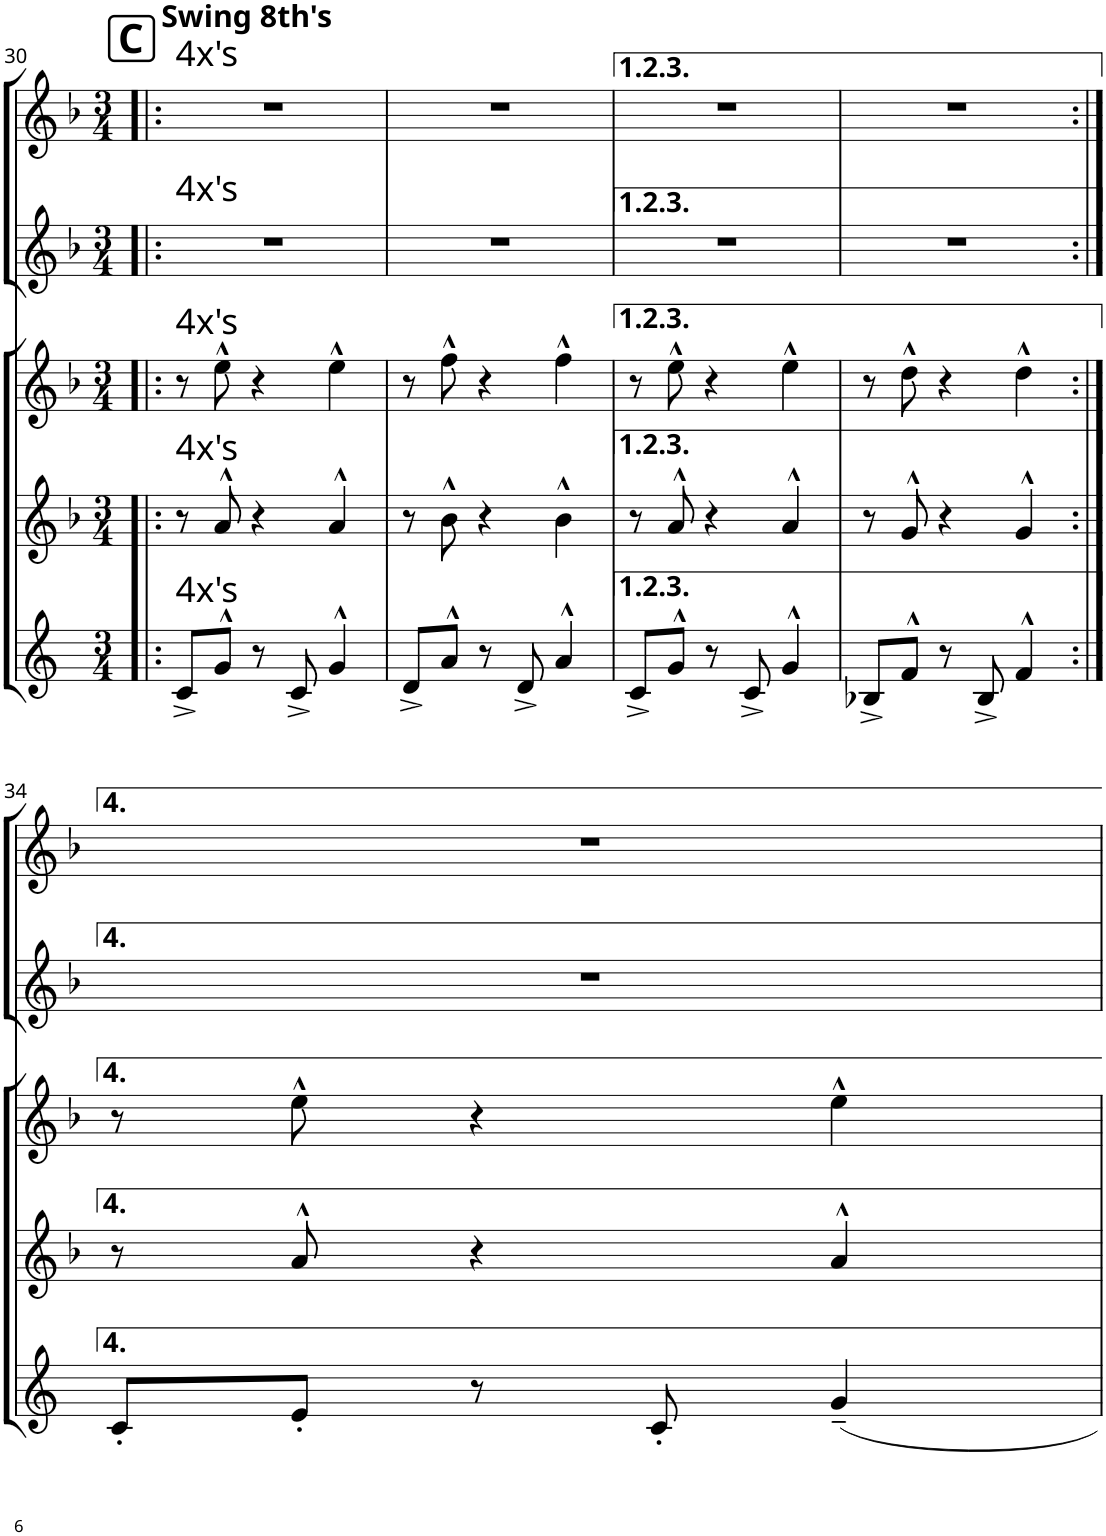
**kern	**kern	**kern	**kern	**kern
*part5	*part4	*part3	*part2	*part1
*staff5	*staff4	*staff3	*staff2	*staff1
*I"Bari	*I"Tnr 2	*I"Tnr 1	*I"Trpt 2	*I"Trpt 1
!!LO:PB:g=z
*clefG2	*clefG2	*clefG2	*clefG2	*clefG2
*Trd12c21	*Trd8c14	*Trd8c14	*Trd1c2	*Trd1c2
*k[]	*k[b-]	*k[b-]	*k[b-]	*k[b-]
*	*F:	*F:	*F:	*F:
*M3/4	*M3/4	*M3/4	*M3/4	*M3/4
!!LO:REH:place=s1:a:B:cj:fs=16:t=C
=30!|:	=30!|:	=30!|:	=30!|:	=30!|:
!	!	!	!	!LO:TX:a:t=4x's
!	!	!	!	!LO:TX:a:B:t=Swing 8th's
!	!	!	!LO:TX:a:t=4x's	!
!	!	!LO:TX:a:t=4x's	!	!
!	!LO:TX:a:t=4x's	!	!	!
!LO:TX:a:t=4x's	!	!	!	!
8c^/L	8r	8r	2.r	2.r
8g^^/J	8a^^/	8ee^^\	.	.
8r	4r	4r	.	.
8c^/	.	.	.	.
4g^^/	4a^^/	4ee^^\	.	.
=31	=31	=31	=31	=31
8d^/L	8r	8r	2.r	2.r
8a^^/J	8b-^^\	8ff^^\	.	.
8r	4r	4r	.	.
8d^/	.	.	.	.
4a^^/	4b-^^\	4ff^^\	.	.
=32	=32	=32	=32	=32
8c^/L	8r	8r	2.r	2.r
8g^^/J	8a^^/	8ee^^\	.	.
8r	4r	4r	.	.
8c^/	.	.	.	.
4g^^/	4a^^/	4ee^^\	.	.
=33	=33	=33	=33	=33
8B-X^/L	8r	8r	2.r	2.r
8f^^/J	8g^^/	8dd^^\	.	.
8r	4r	4r	.	.
8B-^/	.	.	.	.
4f^^/	4g^^/	4dd^^\	.	.
!!LO:LB:g=z
=34:|!	=34:|!	=34:|!	=34:|!	=34:|!
8c'/L	8r	8r	2.r	2.r
8e'/J	8a^^/	8ee^^\	.	.
8r	4r	4r	.	.
8c'/	.	.	.	.
4g~/	4a^^/	4ee^^\	.	.
=	=	=	=	=
*-	*-	*-	*-	*-
